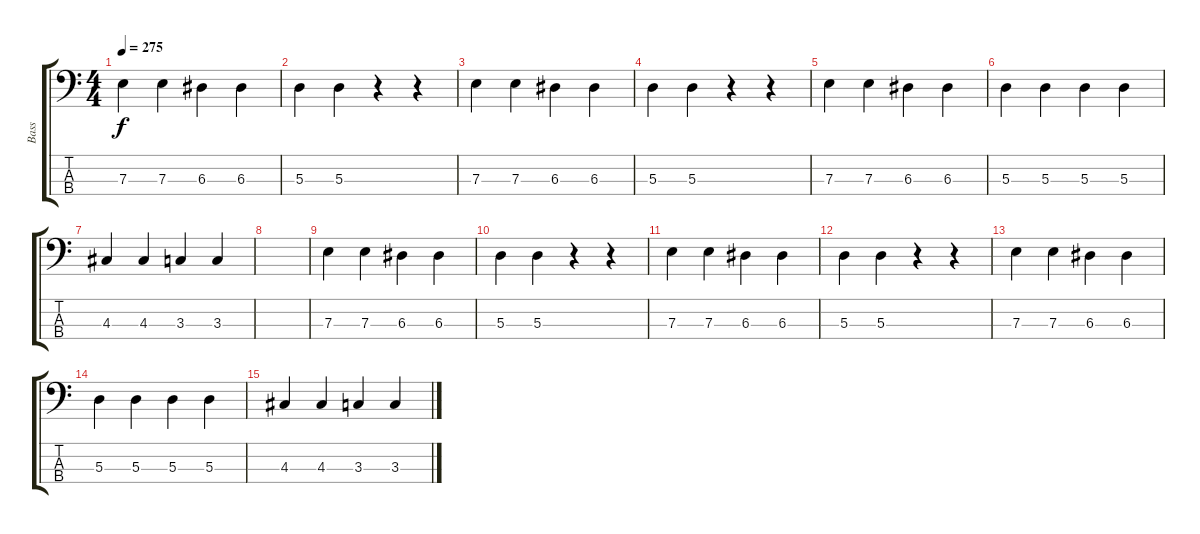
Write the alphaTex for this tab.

\track ("Bass" "Bass") {instrument electricbassfinger}
\staff {score tabs}
\tuning (G2 D2 A1 E1) {hide}
\ts (4 4)
\tempo 275
\clef f4
\ks c
7.3.4{dy f} 7.3.4 6.3.4 6.3.4 |
5.3.4 5.3.4 r.4 r.4 |
7.3.4 7.3.4 6.3.4 6.3.4 |
5.3.4 5.3.4 r.4 r.4 |
7.3.4 7.3.4 6.3.4 6.3.4 |
5.3.4 5.3.4 5.3.4 5.3.4 |
4.3.4 4.3.4 3.3.4 3.3.4 |
|
7.3.4 7.3.4 6.3.4 6.3.4 |
5.3.4 5.3.4 r.4 r.4 |
7.3.4 7.3.4 6.3.4 6.3.4 |
5.3.4 5.3.4 r.4 r.4 |
7.3.4 7.3.4 6.3.4 6.3.4 |
5.3.4 5.3.4 5.3.4 5.3.4 |
4.3.4 4.3.4 3.3.4 3.3.4
